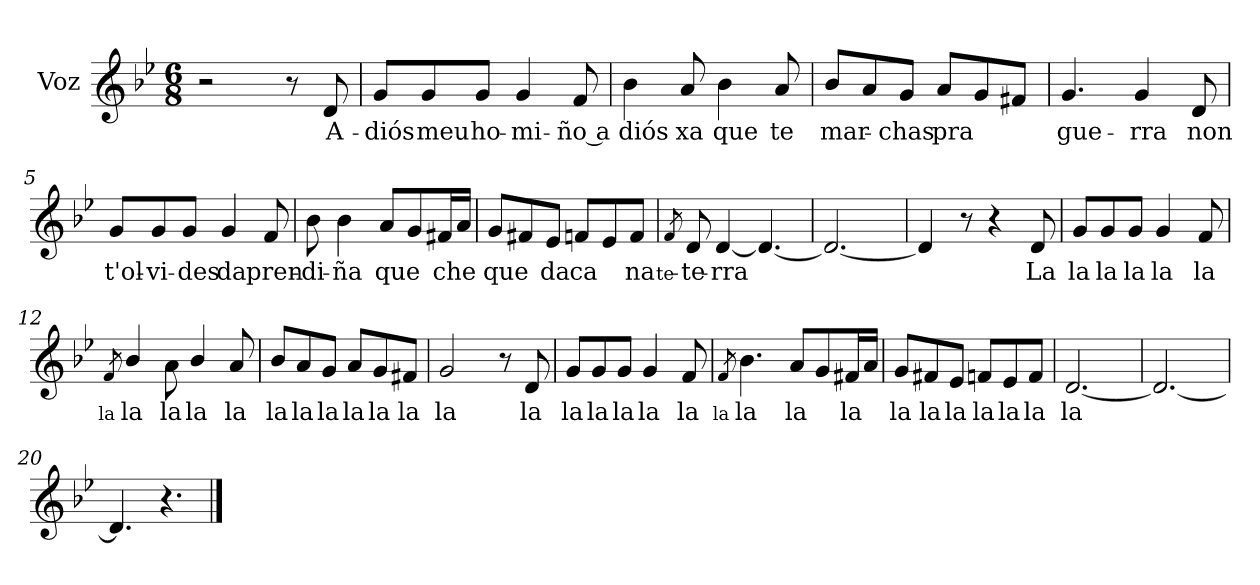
**kern	**text
*part1	*part1
*staff1	*staff1
*I"Voz	*
*clefG2	*
*k[b-e-]	*
*M6/8	*
*MM100	*
=	=
2r	.
8r	.
8d/	A-
=1	=1
8g/L	-diós
8g/	meu
8g/J	ho-
4g/	-mi-
8f/	ño a
=2	=2
4b-\	-diós
8a/	xa
4b-\	que
8a/	te
=3	=3
8b-/L	mar-
8a/	.
8g/J	-chas
8a/L	pra
8g/	.
8f#X/J	.
=4	=4
4.g/	gue-
4g/	-rra
8d/	non
!!LO:LB:g=z
=5	=5
8g/L	t'ol-
8g/	-vi-
8g/J	-des
4g/	da
8f/	pren-
=6	=6
8b-\	-di-
4b-\	-ña
8a/L	que
8g/	.
16f#X/L	che
16a/JJ	.
!!LO:LB:g=z
=7	=7
8g/L	que
8f#X/	.
8e-/J	da
8fn/L	ca
8e-/	.
8f/J	na
=8	=8
8qf/	te-
8d/	te-
[4d/	-rra
4.d/_	.
=9	=9
2.d/_	.
=10	=10
4d/]	.
8r	.
4r	.
8d/	La
=11	=11
8g/L	la
8g/	la
8g/J	la
4g/	la
8f/	la
=12	=12
8qf/	la
4b-/	la
8a\	la
4b-/	la
8a/	la
!!LO:LB:g=z
=13	=13
8b-/L	la
8a/	la
8g/J	la
8a/L	la
8g/	la
8f#X/J	la
=14	=14
2g/	la
8r	.
8d/	la
=15	=15
8g/L	la
8g/	la
8g/J	la
4g/	la
8f/	la
=16	=16
8qf/	la
4.b-\	la
8a/L	la
8g/	.
16f#X/L	la
16a/JJ	.
=17	=17
8g/L	la
8f#X/	la
8e-/J	la
8fn/L	la
8e-/	la
8f/J	la
=18	=18
[2.d/	la
=19	=19
2.d/_	.
!!LO:LB:g=z
=20	=20
4.d/]	.
4.r	.
==	==
*-	*-
